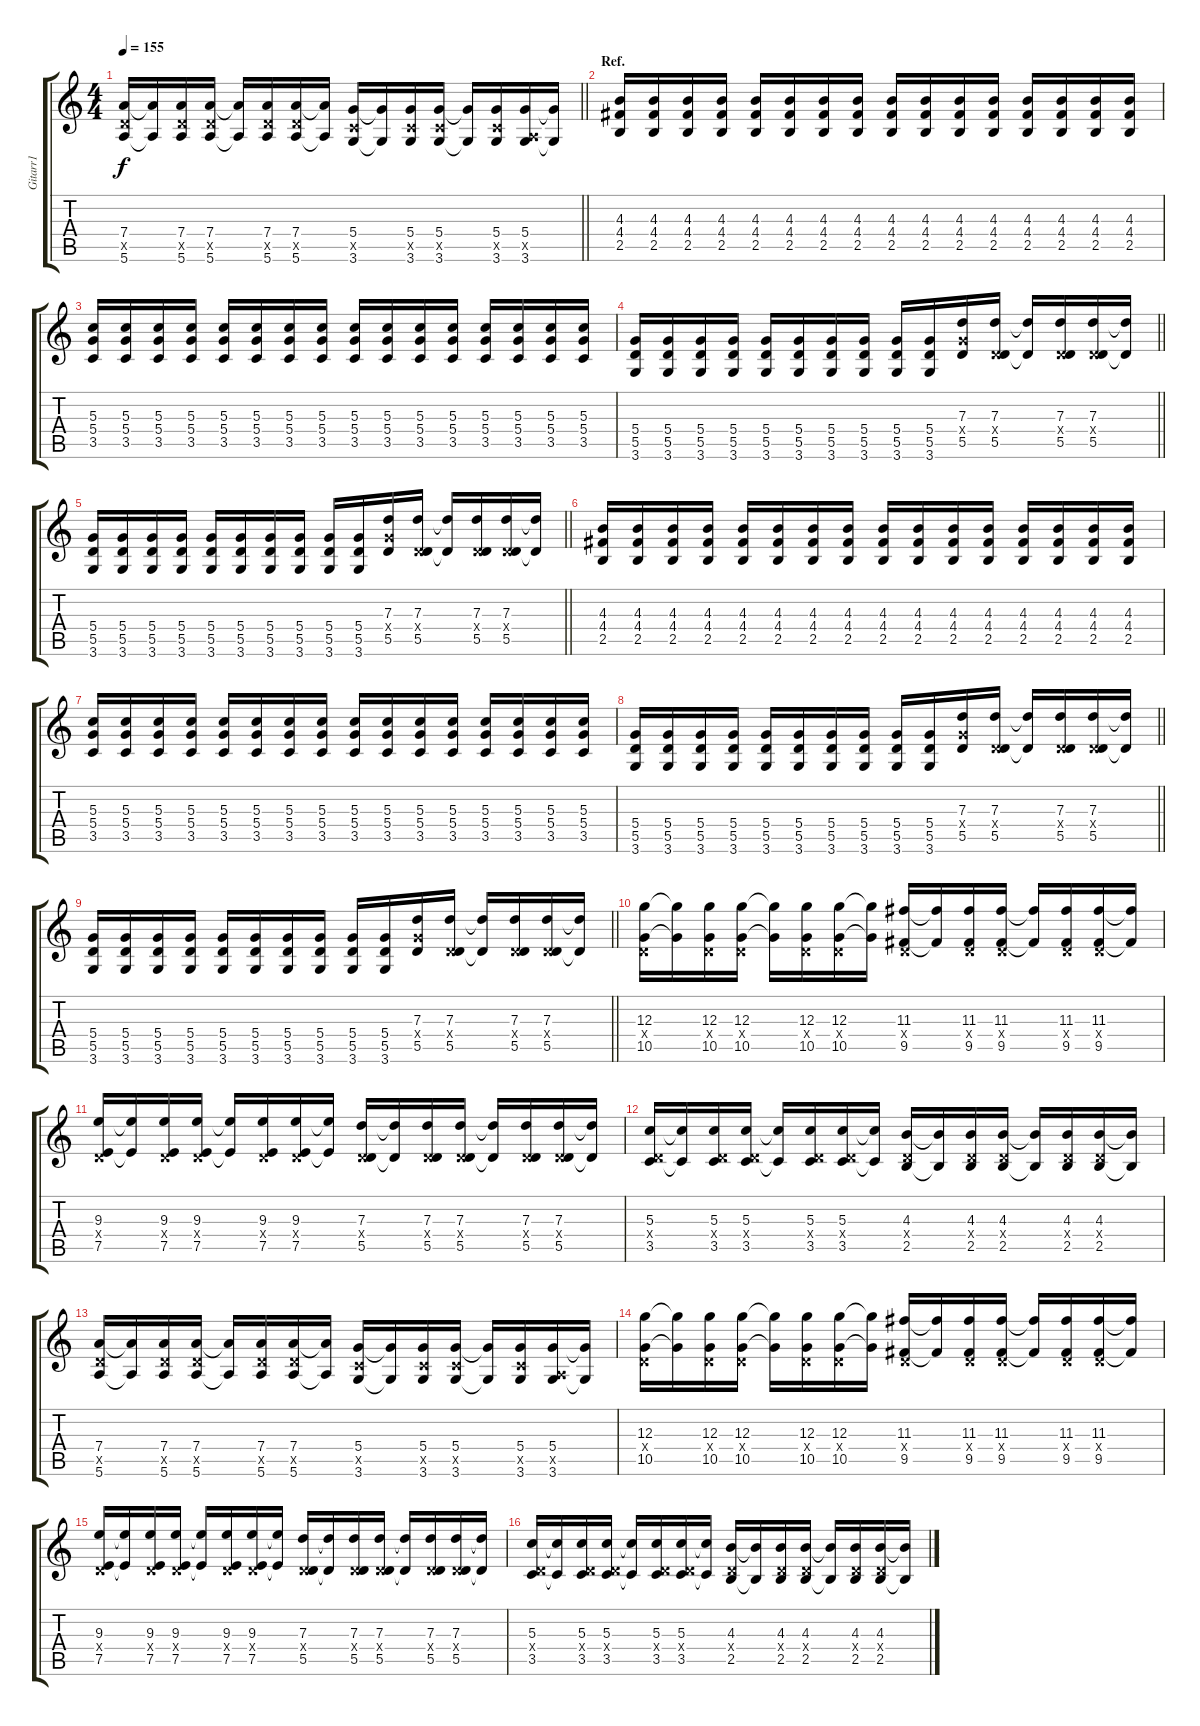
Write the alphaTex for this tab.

\track ("Gitarr1" "Gitarr1") {instrument overdrivenguitar}
\staff {score tabs}
\tuning (E4 B3 G3 D3 A2 E2) {hide}
\ts (4 4)
\tempo 155
\clef g2
\barLineRight lightlight
\ks c
(7.4 5.5{x} 5.6).16{dy f} (7.4{t} 5.6{t}).16 (7.4 5.5{x} 5.6).16 (7.4 5.5{x} 5.6).16 (7.4{t} 5.6{t}).16 (7.4 5.5{x} 5.6).16 (7.4 5.5{x} 5.6).16 (7.4{t} 5.6{t}).16 (5.4 3.5{x} 3.6).16 (5.4{t} 3.6{t}).16 (5.4 3.5{x} 3.6).16 (5.4 3.5{x} 3.6).16 (5.4{t} 3.6{t}).16 (5.4 3.5{x} 3.6).16 (5.4 0.5{x} 3.6).16 (5.4{t} 3.6{t}).16 |
\section ("" "Ref.")
(4.3 4.4 2.5).16 (4.3 4.4 2.5).16 (4.3 4.4 2.5).16 (4.3 4.4 2.5).16 (4.3 4.4 2.5).16 (4.3 4.4 2.5).16 (4.3 4.4 2.5).16 (4.3 4.4 2.5).16 (4.3 4.4 2.5).16 (4.3 4.4 2.5).16 (4.3 4.4 2.5).16 (4.3 4.4 2.5).16 (4.3 4.4 2.5).16 (4.3 4.4 2.5).16 (4.3 4.4 2.5).16 (4.3 4.4 2.5).16 |
(5.3 5.4 3.5).16 (5.3 5.4 3.5).16 (5.3 5.4 3.5).16 (5.3 5.4 3.5).16 (5.3 5.4 3.5).16 (5.3 5.4 3.5).16 (5.3 5.4 3.5).16 (5.3 5.4 3.5).16 (5.3 5.4 3.5).16 (5.3 5.4 3.5).16 (5.3 5.4 3.5).16 (5.3 5.4 3.5).16 (5.3 5.4 3.5).16 (5.3 5.4 3.5).16 (5.3 5.4 3.5).16 (5.3 5.4 3.5).16 |
\barLineRight lightlight
(5.4 5.5 3.6).16 (5.4 5.5 3.6).16 (5.4 5.5 3.6).16 (5.4 5.5 3.6).16 (5.4 5.5 3.6).16 (5.4 5.5 3.6).16 (5.4 5.5 3.6).16 (5.4 5.5 3.6).16 (5.4 5.5 3.6).16 (5.4 5.5 3.6).16 (7.3 5.4{x} 5.5).16 (7.3 0.4{x} 5.5).16 (7.3{t} 5.5{t}).16 (7.3 0.4{x} 5.5).16 (7.3 0.4{x} 5.5).16 (7.3{t} 5.5{t}).16 |
\barLineRight lightlight
(5.4 5.5 3.6).16 (5.4 5.5 3.6).16 (5.4 5.5 3.6).16 (5.4 5.5 3.6).16 (5.4 5.5 3.6).16 (5.4 5.5 3.6).16 (5.4 5.5 3.6).16 (5.4 5.5 3.6).16 (5.4 5.5 3.6).16 (5.4 5.5 3.6).16 (7.3 5.4{x} 5.5).16 (7.3 0.4{x} 5.5).16 (7.3{t} 5.5{t}).16 (7.3 0.4{x} 5.5).16 (7.3 0.4{x} 5.5).16 (7.3{t} 5.5{t}).16 |
(4.3 4.4 2.5).16 (4.3 4.4 2.5).16 (4.3 4.4 2.5).16 (4.3 4.4 2.5).16 (4.3 4.4 2.5).16 (4.3 4.4 2.5).16 (4.3 4.4 2.5).16 (4.3 4.4 2.5).16 (4.3 4.4 2.5).16 (4.3 4.4 2.5).16 (4.3 4.4 2.5).16 (4.3 4.4 2.5).16 (4.3 4.4 2.5).16 (4.3 4.4 2.5).16 (4.3 4.4 2.5).16 (4.3 4.4 2.5).16 |
(5.3 5.4 3.5).16 (5.3 5.4 3.5).16 (5.3 5.4 3.5).16 (5.3 5.4 3.5).16 (5.3 5.4 3.5).16 (5.3 5.4 3.5).16 (5.3 5.4 3.5).16 (5.3 5.4 3.5).16 (5.3 5.4 3.5).16 (5.3 5.4 3.5).16 (5.3 5.4 3.5).16 (5.3 5.4 3.5).16 (5.3 5.4 3.5).16 (5.3 5.4 3.5).16 (5.3 5.4 3.5).16 (5.3 5.4 3.5).16 |
\barLineRight lightlight
(5.4 5.5 3.6).16 (5.4 5.5 3.6).16 (5.4 5.5 3.6).16 (5.4 5.5 3.6).16 (5.4 5.5 3.6).16 (5.4 5.5 3.6).16 (5.4 5.5 3.6).16 (5.4 5.5 3.6).16 (5.4 5.5 3.6).16 (5.4 5.5 3.6).16 (7.3 5.4{x} 5.5).16 (7.3 0.4{x} 5.5).16 (7.3{t} 5.5{t}).16 (7.3 0.4{x} 5.5).16 (7.3 0.4{x} 5.5).16 (7.3{t} 5.5{t}).16 |
\barLineRight lightlight
(5.4 5.5 3.6).16 (5.4 5.5 3.6).16 (5.4 5.5 3.6).16 (5.4 5.5 3.6).16 (5.4 5.5 3.6).16 (5.4 5.5 3.6).16 (5.4 5.5 3.6).16 (5.4 5.5 3.6).16 (5.4 5.5 3.6).16 (5.4 5.5 3.6).16 (7.3 5.4{x} 5.5).16 (7.3 0.4{x} 5.5).16 (7.3{t} 5.5{t}).16 (7.3 0.4{x} 5.5).16 (7.3 0.4{x} 5.5).16 (7.3{t} 5.5{t}).16 |
(12.3 0.4{x} 10.5).16 (12.3{t} 10.5{t}).16 (12.3 0.4{x} 10.5).16 (12.3 0.4{x} 10.5).16 (12.3{t} 10.5{t}).16 (12.3 0.4{x} 10.5).16 (12.3 0.4{x} 10.5).16 (12.3{t} 10.5{t}).16 (11.3 0.4{x} 9.5).16 (11.3{t} 9.5{t}).16 (11.3 0.4{x} 9.5).16 (11.3 0.4{x} 9.5).16 (11.3{t} 9.5{t}).16 (11.3 0.4{x} 9.5).16 (11.3 0.4{x} 9.5).16 (11.3{t} 9.5{t}).16 |
(9.3 0.4{x} 7.5).16 (9.3{t} 7.5{t}).16 (9.3 0.4{x} 7.5).16 (9.3 0.4{x} 7.5).16 (9.3{t} 7.5{t}).16 (9.3 0.4{x} 7.5).16 (9.3 0.4{x} 7.5).16 (9.3{t} 7.5{t}).16 (7.3 0.4{x} 5.5).16 (7.3{t} 5.5{t}).16 (7.3 0.4{x} 5.5).16 (7.3 0.4{x} 5.5).16 (7.3{t} 5.5{t}).16 (7.3 0.4{x} 5.5).16 (7.3 0.4{x} 5.5).16 (7.3{t} 5.5{t}).16 |
(5.3 0.4{x} 3.5).16 (5.3{t} 3.5{t}).16 (5.3 0.4{x} 3.5).16 (5.3 0.4{x} 3.5).16 (5.3{t} 3.5{t}).16 (5.3 0.4{x} 3.5).16 (5.3 0.4{x} 3.5).16 (5.3{t} 3.5{t}).16 (4.3 0.4{x} 2.5).16 (4.3{t} 2.5{t}).16 (4.3 0.4{x} 2.5).16 (4.3 0.4{x} 2.5).16 (4.3{t} 2.5{t}).16 (4.3 0.4{x} 2.5).16 (4.3 0.4{x} 2.5).16 (4.3{t} 2.5{t}).16 |
(7.4 5.5{x} 5.6).16 (7.4{t} 5.6{t}).16 (7.4 5.5{x} 5.6).16 (7.4 5.5{x} 5.6).16 (7.4{t} 5.6{t}).16 (7.4 5.5{x} 5.6).16 (7.4 5.5{x} 5.6).16 (7.4{t} 5.6{t}).16 (5.4 3.5{x} 3.6).16 (5.4{t} 3.6{t}).16 (5.4 3.5{x} 3.6).16 (5.4 3.5{x} 3.6).16 (5.4{t} 3.6{t}).16 (5.4 3.5{x} 3.6).16 (5.4 0.5{x} 3.6).16 (5.4{t} 3.6{t}).16 |
(12.3 0.4{x} 10.5).16 (12.3{t} 10.5{t}).16 (12.3 0.4{x} 10.5).16 (12.3 0.4{x} 10.5).16 (12.3{t} 10.5{t}).16 (12.3 0.4{x} 10.5).16 (12.3 0.4{x} 10.5).16 (12.3{t} 10.5{t}).16 (11.3 0.4{x} 9.5).16 (11.3{t} 9.5{t}).16 (11.3 0.4{x} 9.5).16 (11.3 0.4{x} 9.5).16 (11.3{t} 9.5{t}).16 (11.3 0.4{x} 9.5).16 (11.3 0.4{x} 9.5).16 (11.3{t} 9.5{t}).16 |
(9.3 0.4{x} 7.5).16 (9.3{t} 7.5{t}).16 (9.3 0.4{x} 7.5).16 (9.3 0.4{x} 7.5).16 (9.3{t} 7.5{t}).16 (9.3 0.4{x} 7.5).16 (9.3 0.4{x} 7.5).16 (9.3{t} 7.5{t}).16 (7.3 0.4{x} 5.5).16 (7.3{t} 5.5{t}).16 (7.3 0.4{x} 5.5).16 (7.3 0.4{x} 5.5).16 (7.3{t} 5.5{t}).16 (7.3 0.4{x} 5.5).16 (7.3 0.4{x} 5.5).16 (7.3{t} 5.5{t}).16 |
(5.3 0.4{x} 3.5).16 (5.3{t} 3.5{t}).16 (5.3 0.4{x} 3.5).16 (5.3 0.4{x} 3.5).16 (5.3{t} 3.5{t}).16 (5.3 0.4{x} 3.5).16 (5.3 0.4{x} 3.5).16 (5.3{t} 3.5{t}).16 (4.3 0.4{x} 2.5).16 (4.3{t} 2.5{t}).16 (4.3 0.4{x} 2.5).16 (4.3 0.4{x} 2.5).16 (4.3{t} 2.5{t}).16 (4.3 0.4{x} 2.5).16 (4.3 0.4{x} 2.5).16 (4.3{t} 2.5{t}).16
